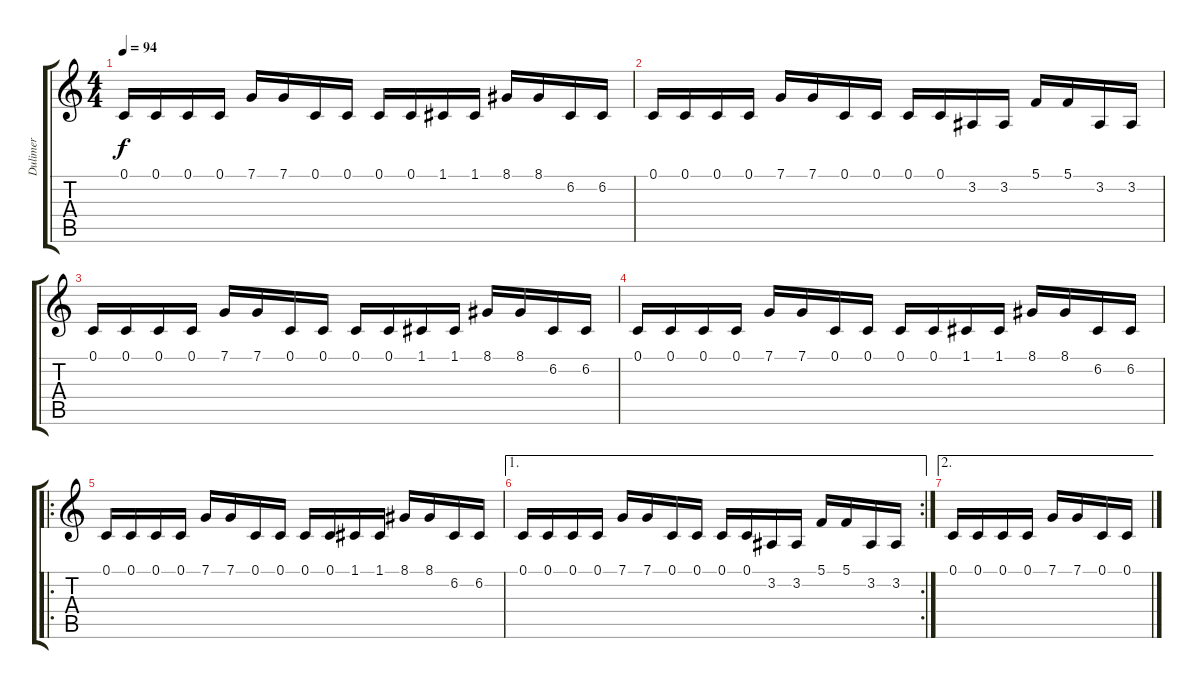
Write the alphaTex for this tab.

\track ("Dulimer" "Dulimer") {solo instrument voiceoohs}
\staff {score tabs}
\tuning (C4 G3 Eb3 Bb2 F2 C2) {hide}
\ts (4 4)
\tempo 94
\clef g2
\ks c
0.1.16{dy f instrument voiceoohs} 0.1.16 0.1.16 0.1.16 7.1.16 7.1.16 0.1.16 0.1.16 0.1.16 0.1.16 1.1.16 1.1.16 8.1.16 8.1.16 6.2.16 6.2.16 |
0.1.16 0.1.16 0.1.16 0.1.16 7.1.16 7.1.16 0.1.16 0.1.16 0.1.16 0.1.16 3.2.16 3.2.16 5.1.16 5.1.16 3.2.16 3.2.16 |
0.1.16 0.1.16 0.1.16 0.1.16 7.1.16 7.1.16 0.1.16 0.1.16 0.1.16 0.1.16 1.1.16 1.1.16 8.1.16 8.1.16 6.2.16 6.2.16 |
0.1.16 0.1.16 0.1.16 0.1.16 7.1.16 7.1.16 0.1.16 0.1.16 0.1.16 0.1.16 1.1.16 1.1.16 8.1.16 8.1.16 6.2.16 6.2.16 |
\ro
0.1.16 0.1.16 0.1.16 0.1.16 7.1.16 7.1.16 0.1.16 0.1.16 0.1.16 0.1.16 1.1.16 1.1.16 8.1.16 8.1.16 6.2.16 6.2.16 |
\ae 1
\rc 2
0.1.16 0.1.16 0.1.16 0.1.16 7.1.16 7.1.16 0.1.16 0.1.16 0.1.16 0.1.16 3.2.16 3.2.16 5.1.16 5.1.16 3.2.16 3.2.16 |
\ae 2
0.1.16 0.1.16 0.1.16 0.1.16 7.1.16 7.1.16 0.1.16 0.1.16
